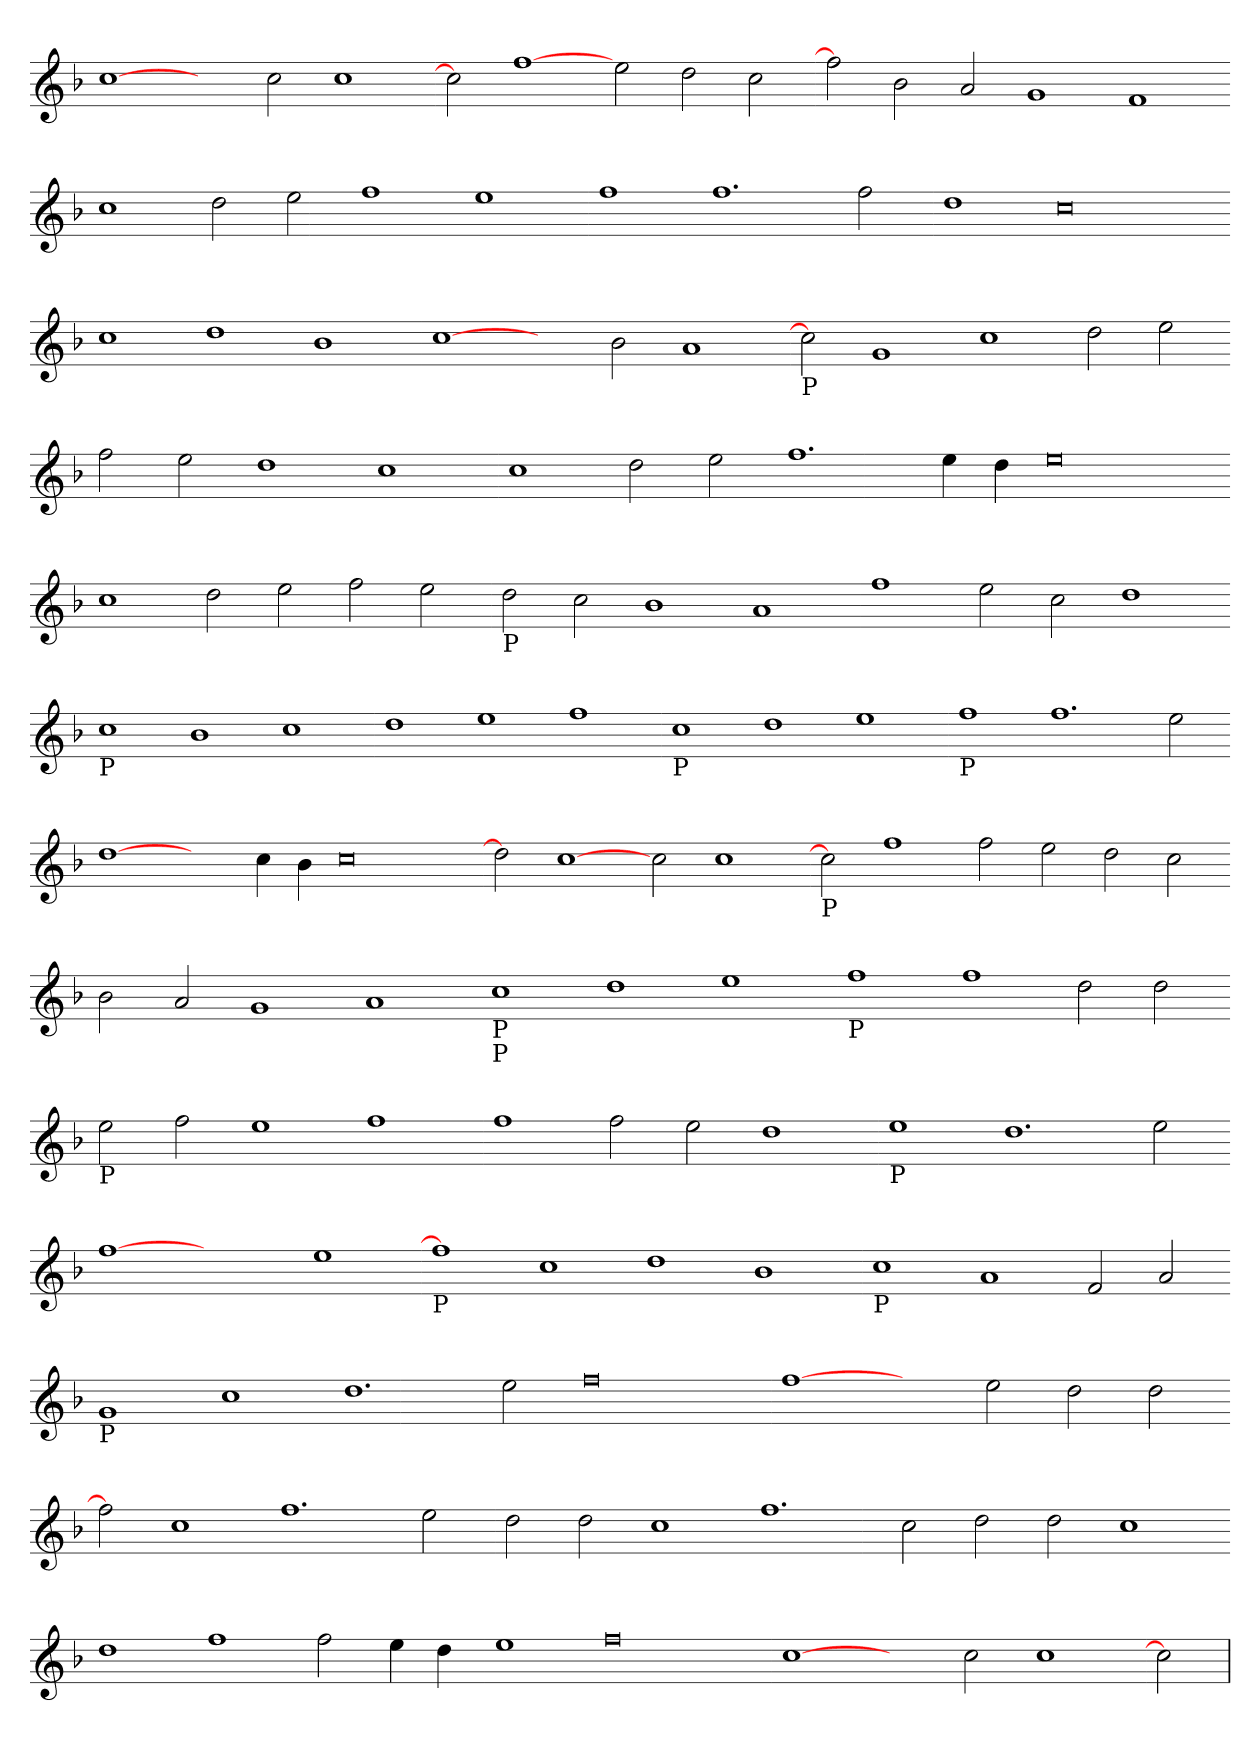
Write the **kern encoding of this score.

**kern
*part1
*staff1
*clefG2
*k[b-]
=
[1cc
2ryy
2cc
1cc
=-
2cc]
[1ff
2ee
2dd
2cc
=-
2ff]
2b-
2a
1g
1f
=-
1cc
2dd
2ee
1ff
1ee
=-
1ff
1.ff
2ff
=-
1dd
0cc
=-
1cc
1dd
1b-
=-
[1cc
2ryy
2b-
1a
=-
!LO:TX:b:t=P
2cc]
1g
1cc
2dd
2ee
=-
2ff
2ee
1dd
1cc
=-
1cc
2dd
2ee
1.ff
4ee
4dd
0ee
=-
1cc
2dd
2ee
2ff
2ee
=-
!LO:TX:b:t=P
2dd
2cc
1b-
1a
=-
1ff
2ee
2cc
1dd
=-
!LO:TX:b:t=P
1cc
1b-
1cc
=-
1dd
1ee
1ff
=-
!LO:TX:b:t=P
1cc
1dd
1ee
=-
!LO:TX:b:t=P
1ff
1.ff
2ee
=-
[1dd
2ryy
4cc
4b-
0cc
=-
2dd]
[1cc
2cc
1cc
=-
!LO:TX:b:t=P
2cc]
1ff
2ff
2ee
2dd
2cc
=-
2b-
2a
1g
1a
=-
!LO:TX:b:t=P
!LO:TX:b:t=P
1cc
1dd
1ee
=-
!LO:TX:b:t=P
1ff
1ff
2dd
2dd
=-
!LO:TX:b:t=P
2ee
2ff
1ee
1ff
=-
1ff
2ff
2ee
1dd
=-
!LO:TX:b:t=P
1ee
1.dd
2ee
=-
[1ff
1ryy
1ee
=-
!LO:TX:b:t=P
1ff]
1cc
1dd
1b-
=-
!LO:TX:b:t=P
1cc
1a
2f
2a
=-
!LO:TX:b:t=P
1g
1cc
1.dd
2ee
0ff
=-
[1ff
2ryy
2ee
2dd
2dd
=-
2ff]
1cc
1.ff
2ee
=-
2dd
2dd
1cc
1.ff
2cc
2dd
2dd
1cc
=-
1dd
1ff
2ff
4ee
4dd
=-
1ee
0ff
=-
[1cc
2ryy
2cc
1cc
=1-
2cc]
=
*-
